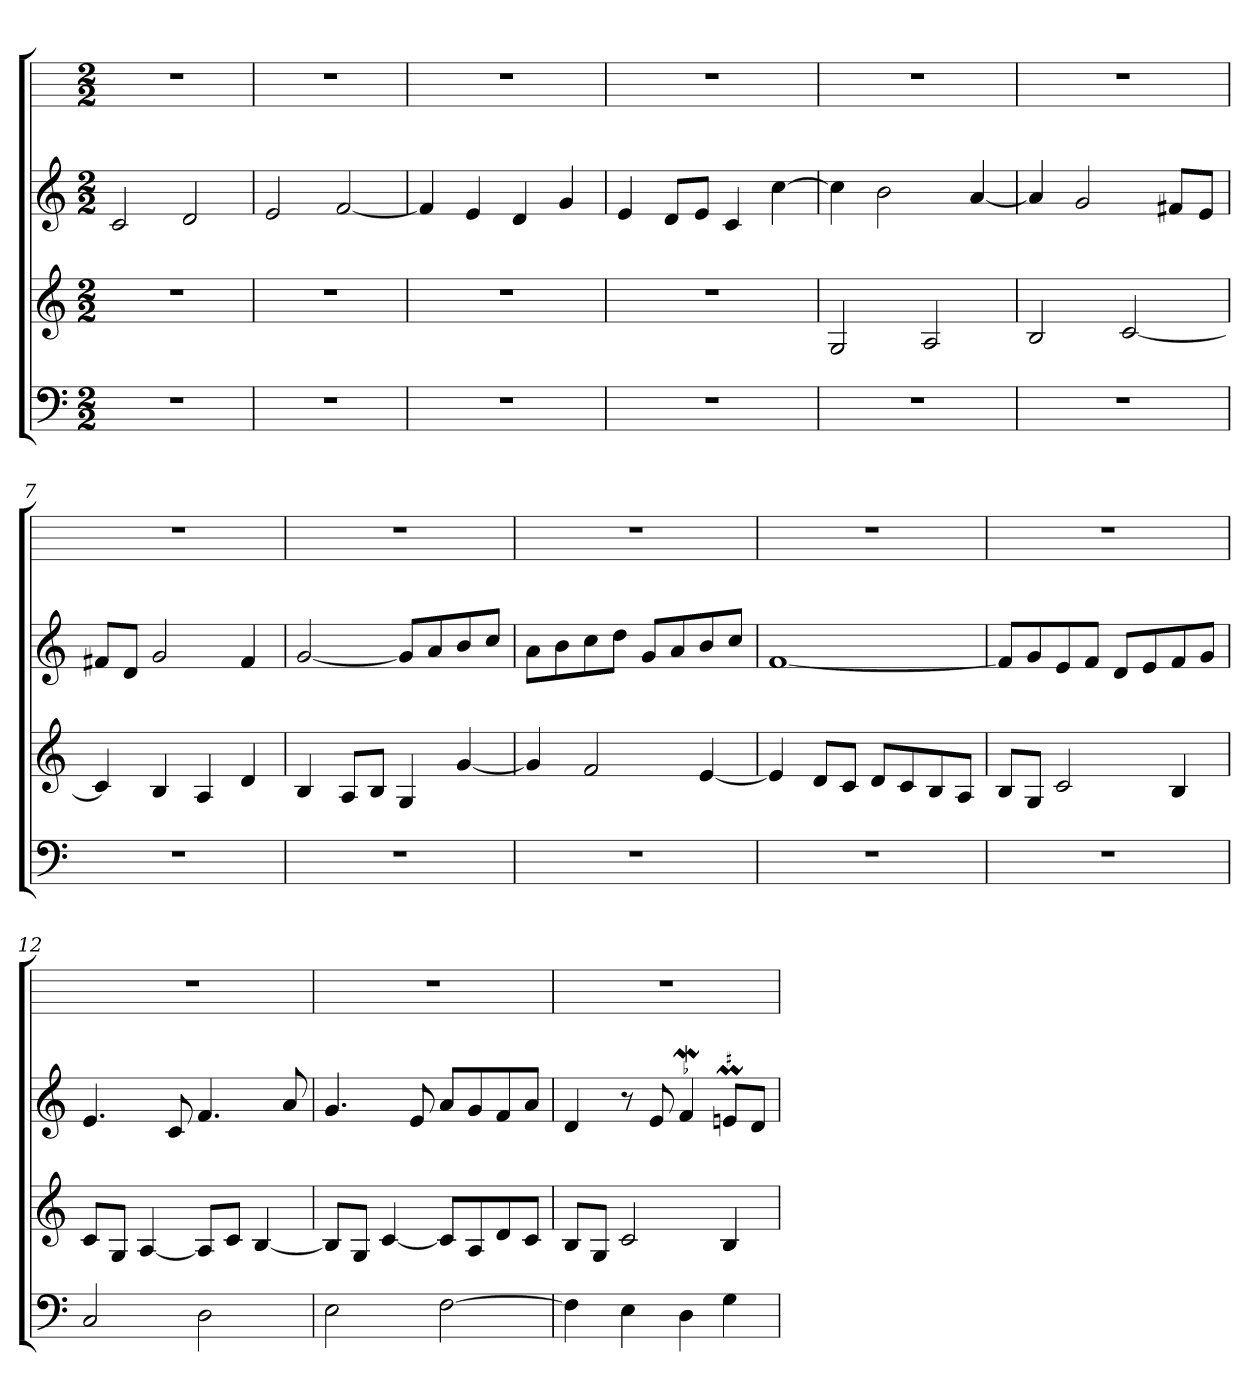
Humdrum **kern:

**kern	**kern	**kern	**kern
*part4	*part3	*part2	*part1
*staff4	*staff3	*staff2	*staff1
*k[]	*k[]	*k[]	*k[]
*M2/2	*M2/2	*M2/2	*M2/2
*MM60	*MM60	*MM60	*MM60
=1	=1	=1	=1
1r	1r	2c	1r
.	.	2d	.
=2	=2	=2	=2
1r	1r	2e	1r
.	.	[2f	.
=3	=3	=3	=3
1r	1r	4f]	1r
.	.	4e	.
.	.	4d	.
.	.	4g	.
=4	=4	=4	=4
1r	1r	4e	1r
.	.	8dL	.
.	.	8eJ	.
.	.	4c	.
.	.	[4cc	.
=5	=5	=5	=5
1r	2G	4cc]	1r
.	.	2b	.
.	2A	.	.
.	.	[4a	.
=6	=6	=6	=6
1r	2B	4a]	1r
.	.	2g	.
.	[2c	.	.
.	.	8f#XL	.
.	.	8eJ	.
=7	=7	=7	=7
1r	4c]	8f#XL	1r
.	.	8dJ	.
.	4B	2g	.
.	4A	.	.
.	4d	4f#	.
=8	=8	=8	=8
1r	4B	[2g	1r
.	8AL	.	.
.	8BJ	.	.
.	4G	8gL]	.
.	.	8a	.
.	[4g	8b	.
.	.	8ccJ	.
=9	=9	=9	=9
1r	4g]	8aL	1r
.	.	8b	.
.	2f	8cc	.
.	.	8ddJ	.
.	.	8gL	.
.	.	8a	.
.	[4e	8b	.
.	.	8ccJ	.
=10	=10	=10	=10
1r	4e]	[1f	1r
.	8dL	.	.
.	8cJ	.	.
.	8dL	.	.
.	8c	.	.
.	8B	.	.
.	8AJ	.	.
=11	=11	=11	=11
1r	8BL	8fL]	1r
.	8GJ	8g	.
.	2c	8e	.
.	.	8fJ	.
.	.	8dL	.
.	.	8e	.
.	4B	8f	.
.	.	8gJ	.
=12	=12	=12	=12
2C	8cL	4.e	1r
.	8GJ	.	.
.	[4A	.	.
.	.	8c	.
2D	8AL]	4.f	.
.	8cJ	.	.
.	[4B	.	.
.	.	8a	.
=13	=13	=13	=13
2E	8BL]	4.g	1r
.	8GJ	.	.
.	[4c	.	.
.	.	8e	.
[2F	8cL]	8aL	.
.	8A	8g	.
.	8d	8f	.
.	8cJ	8aJ	.
=14	=14	=14	=14
4F]	8BL	4d	1r
.	8GJ	.	.
4E	2c	8r	.
.	.	8e	.
!	!	!LO:MOR:acc=-	!
4D	.	4fW	.
!	!	!LO:MOR:acc=#	!
4G	4B	8enML	.
.	.	8dJ	.
=	=	=	=
*-	*-	*-	*-
